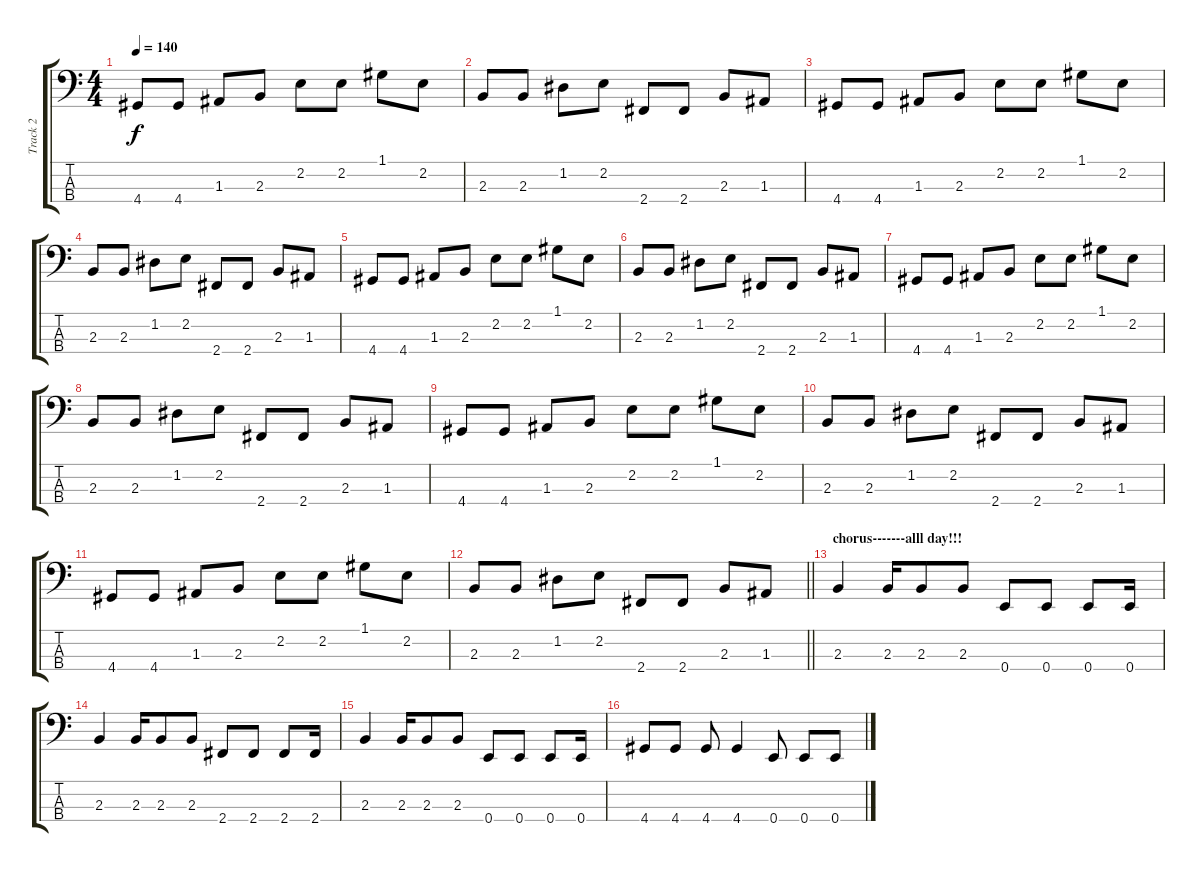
\track ("Track 2" "Track 2") {instrument electricbassfinger}
\staff {score tabs}
\tuning (G2 D2 A1 E1) {hide}
\ts (4 4)
\tempo 140
\clef f4
\ks c
4.4.8{dy f} 4.4.8 1.3.8 2.3.8 2.2.8 2.2.8 1.1.8 2.2.8 |
2.3.8 2.3.8 1.2.8 2.2.8 2.4.8 2.4.8 2.3.8 1.3.8 |
4.4.8 4.4.8 1.3.8 2.3.8 2.2.8 2.2.8 1.1.8 2.2.8 |
2.3.8 2.3.8 1.2.8 2.2.8 2.4.8 2.4.8 2.3.8 1.3.8 |
4.4.8 4.4.8 1.3.8 2.3.8 2.2.8 2.2.8 1.1.8 2.2.8 |
2.3.8 2.3.8 1.2.8 2.2.8 2.4.8 2.4.8 2.3.8 1.3.8 |
4.4.8 4.4.8 1.3.8 2.3.8 2.2.8 2.2.8 1.1.8 2.2.8 |
2.3.8 2.3.8 1.2.8 2.2.8 2.4.8 2.4.8 2.3.8 1.3.8 |
4.4.8 4.4.8 1.3.8 2.3.8 2.2.8 2.2.8 1.1.8 2.2.8 |
2.3.8 2.3.8 1.2.8 2.2.8 2.4.8 2.4.8 2.3.8 1.3.8 |
4.4.8 4.4.8 1.3.8 2.3.8 2.2.8 2.2.8 1.1.8 2.2.8 |
\barLineRight lightlight
2.3.8 2.3.8 1.2.8 2.2.8 2.4.8 2.4.8 2.3.8 1.3.8 |
\section ("" "chorus-------alll day!!!")
2.3.4 2.3.16 2.3.8 2.3.8 0.4.8 0.4.8 0.4.8 0.4.16 |
2.3.4 2.3.16 2.3.8 2.3.8 2.4.8 2.4.8 2.4.8 2.4.16 |
2.3.4 2.3.16 2.3.8 2.3.8 0.4.8 0.4.8 0.4.8 0.4.16 |
4.4.8 4.4.8 4.4.8 4.4.4 0.4.8 0.4.8 0.4.8
